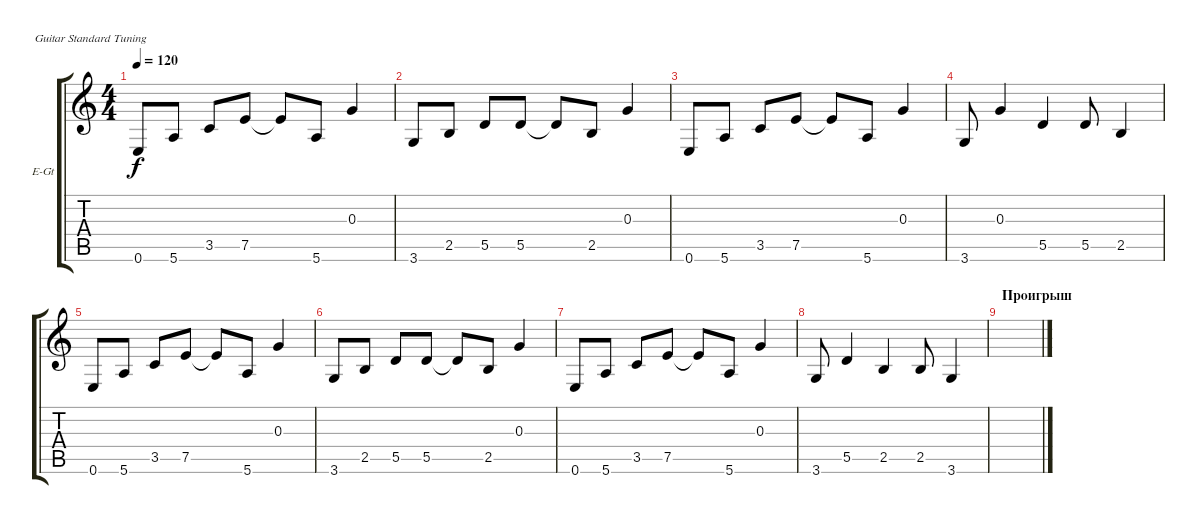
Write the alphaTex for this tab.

\defaultSystemsLayout 4
\bracketExtendMode groupsimilarinstruments
\firstSystemTrackNameOrientation horizontal
\otherSystemsTrackNameOrientation horizontal
\track ("Electric Guitar" "E-Gt") {instrument electricguitarclean}
\staff {score tabs}
\tuning (E4 B3 G3 D3 A2 E2)
\ts (4 4)
\tempo 120
\clef g2
\scale
0.333333
\ks c
0.6.8{dy f} 5.6.8 3.5.8 7.5.8 7.5{t}.8 5.6.8 0.3.4 |
\scale
0.333333 3.6.8 2.5.8 5.5.8 5.5.8 5.5{t}.8 2.5.8 0.3.4 |
\scale
0.333333 0.6.8 5.6.8 3.5.8 7.5.8 7.5{t}.8 5.6.8 0.3.4 |
\scale
0.333333 3.6.8 0.3.4 5.5.4 5.5.8 2.5.4 |
\scale
0.333333 0.6.8 5.6.8 3.5.8 7.5.8 7.5{t}.8 5.6.8 0.3.4 |
\scale
0.333333 3.6.8 2.5.8 5.5.8 5.5.8 5.5{t}.8 2.5.8 0.3.4 |
\scale
0.333333 0.6.8 5.6.8 3.5.8 7.5.8 7.5{t}.8 5.6.8 0.3.4 |
\scale
0.333333 3.6.8 5.5.4 2.5.4 2.5.8 3.6.4 |
\section ("" "Проигрыш")
\scale
0.333333 |
\scale
0.333333 |
\scale
0.333333 |
\scale
0.333333 |
\scale
0.333333 |
\scale
0.333333 |
\scale
0.333333 |
\scale
0.333333
